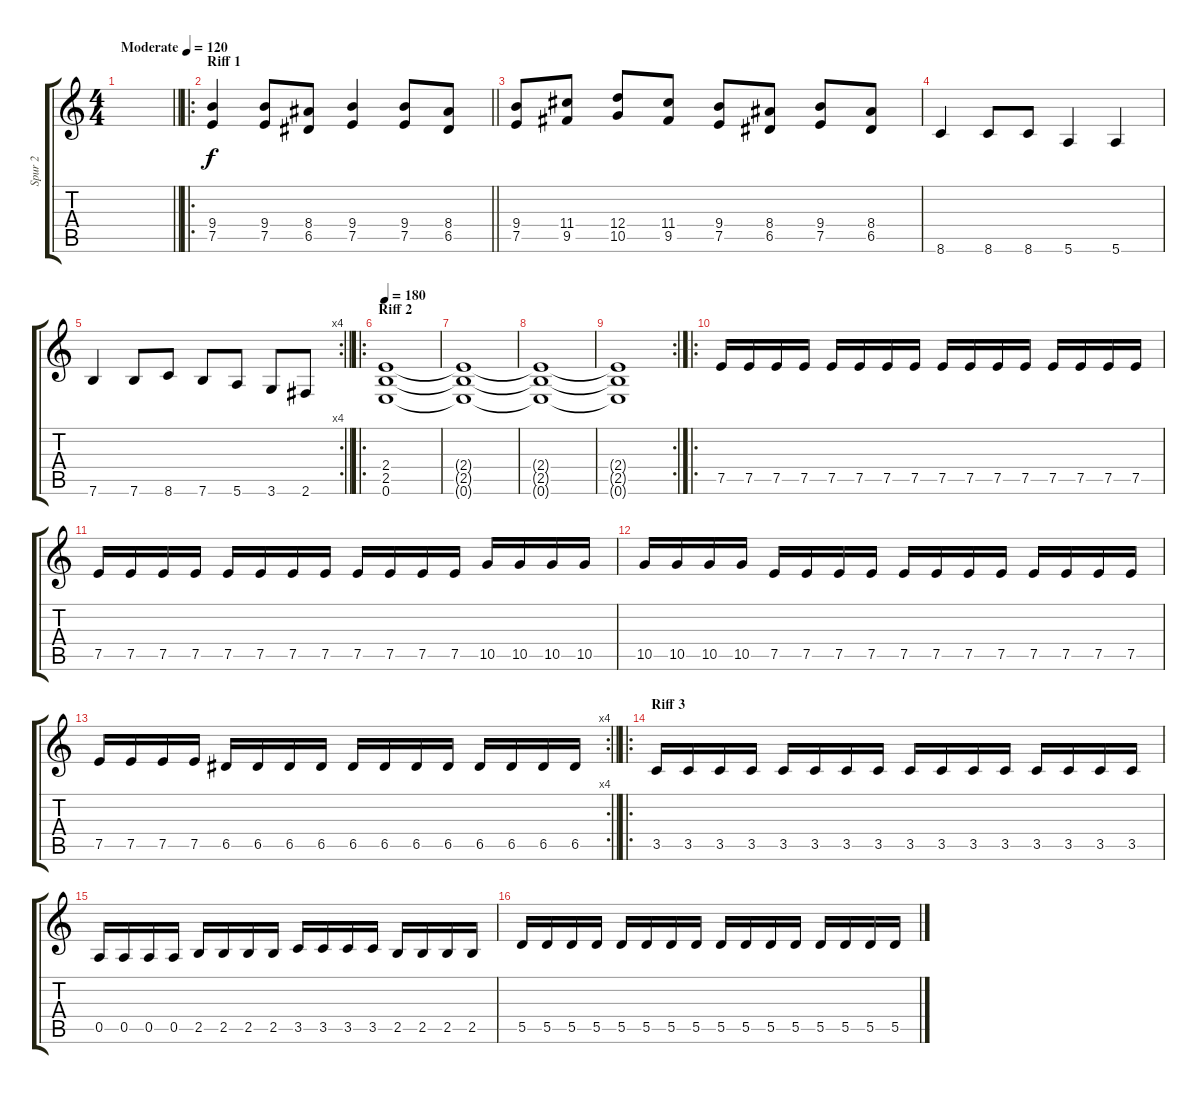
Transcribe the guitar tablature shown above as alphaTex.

\track ("Spur 2" "Spur 2") {instrument distortionguitar}
\staff {score tabs}
\tuning (E4 B3 G3 D3 A2 E2) {hide}
\ts (4 4)
\tempo (120 "Moderate")
\clef g2
\barLineRight lightlight
\ks c
|
\ro
\section ("" "Riff 1")
\barLineRight lightlight
(9.4 7.5).4 (9.4 7.5).8 (8.4 6.5).8 (9.4 7.5).4 (9.4 7.5).8 (8.4 6.5).8 |
\section ("" "")
(9.4 7.5).8 (11.4 9.5).8 (12.4 10.5).8 (11.4 9.5).8 (9.4 7.5).8 (8.4 6.5).8 (9.4 7.5).8 (8.4 6.5).8 |
8.6.4 8.6.8 8.6.8 5.6.4 5.6.4 |
\rc 4
\barLineRight lightlight
7.6.4 7.6.8 8.6.8 7.6.8 5.6.8 3.6.8 2.6.8 |
\ro
\section ("" "Riff 2")
\tempo 180
(2.4 2.5 0.6).1 |
(2.4{t} 2.5{t} 0.6{t}).1 |
(2.4{t} 2.5{t} 0.6{t}).1 |
\rc 2
(2.4{t} 2.5{t} 0.6{t}).1 |
\ro
7.5.16 7.5.16 7.5.16 7.5.16 7.5.16 7.5.16 7.5.16 7.5.16 7.5.16 7.5.16 7.5.16 7.5.16 7.5.16 7.5.16 7.5.16 7.5.16 |
7.5.16 7.5.16 7.5.16 7.5.16 7.5.16 7.5.16 7.5.16 7.5.16 7.5.16 7.5.16 7.5.16 7.5.16 10.5.16 10.5.16 10.5.16 10.5.16 |
10.5.16 10.5.16 10.5.16 10.5.16 7.5.16 7.5.16 7.5.16 7.5.16 7.5.16 7.5.16 7.5.16 7.5.16 7.5.16 7.5.16 7.5.16 7.5.16 |
\rc 4
\barLineRight lightlight
7.5.16 7.5.16 7.5.16 7.5.16 6.5.16 6.5.16 6.5.16 6.5.16 6.5.16 6.5.16 6.5.16 6.5.16 6.5.16 6.5.16 6.5.16 6.5.16 |
\ro
\section ("" "Riff 3")
3.5.16 3.5.16 3.5.16 3.5.16 3.5.16 3.5.16 3.5.16 3.5.16 3.5.16 3.5.16 3.5.16 3.5.16 3.5.16 3.5.16 3.5.16 3.5.16 |
0.5.16 0.5.16 0.5.16 0.5.16 2.5.16 2.5.16 2.5.16 2.5.16 3.5.16 3.5.16 3.5.16 3.5.16 2.5.16 2.5.16 2.5.16 2.5.16 |
5.5.16 5.5.16 5.5.16 5.5.16 5.5.16 5.5.16 5.5.16 5.5.16 5.5.16 5.5.16 5.5.16 5.5.16 5.5.16 5.5.16 5.5.16 5.5.16
